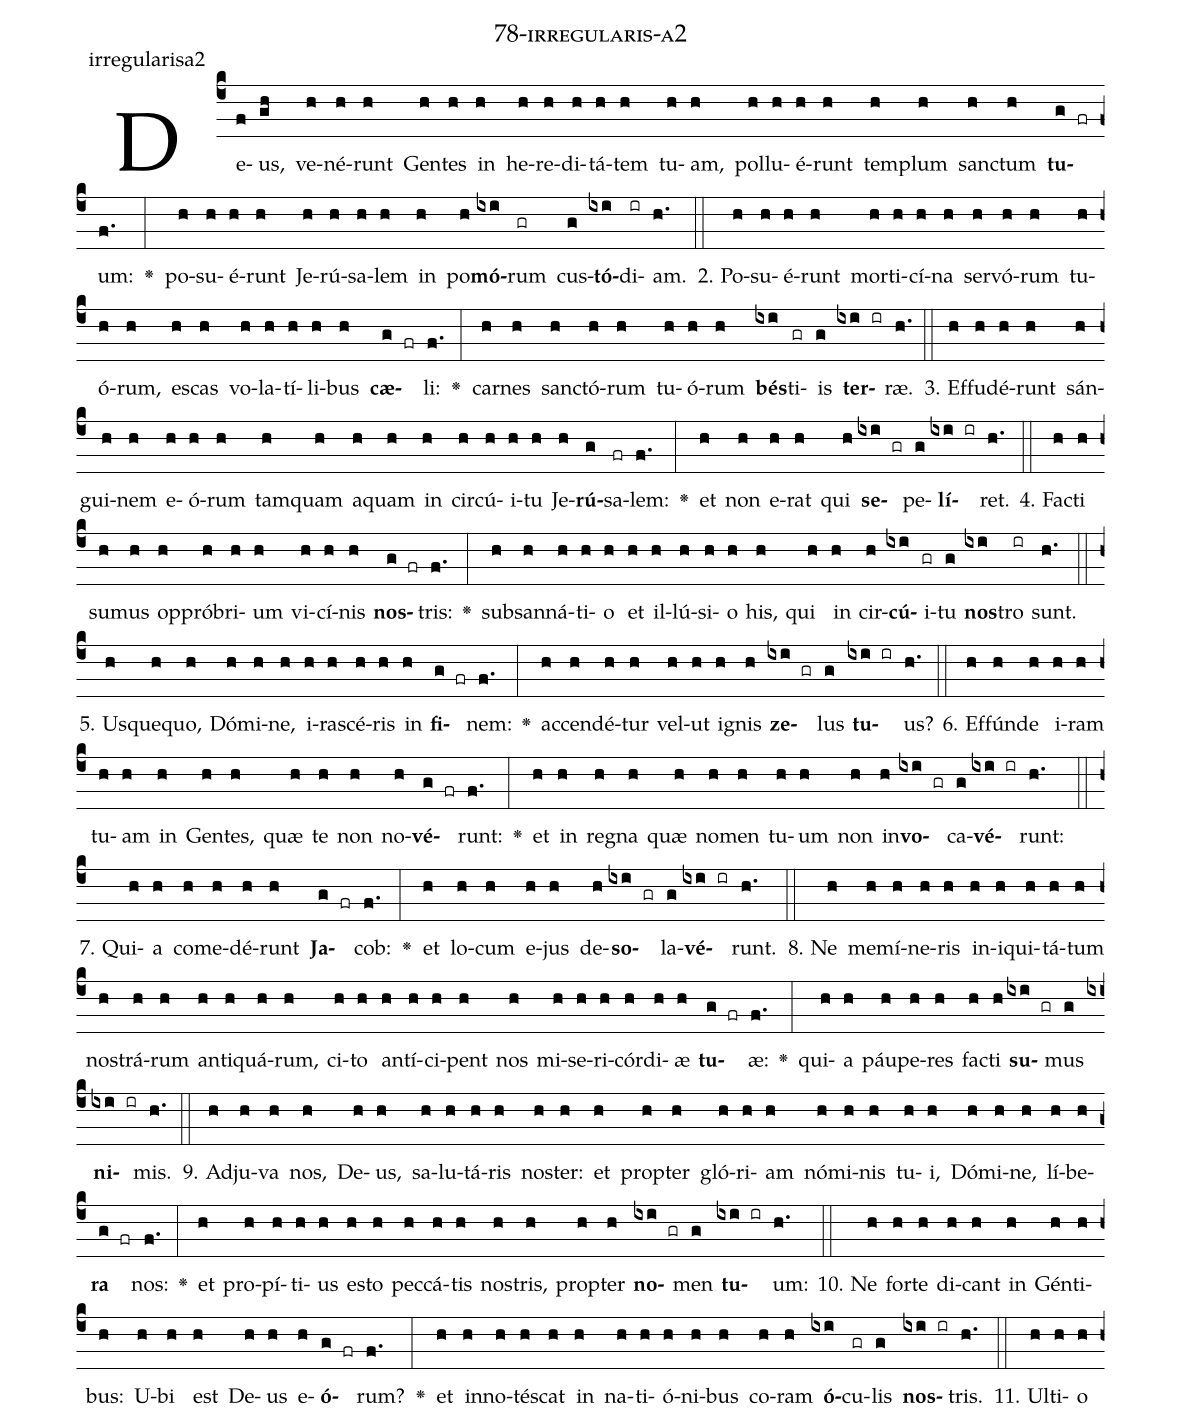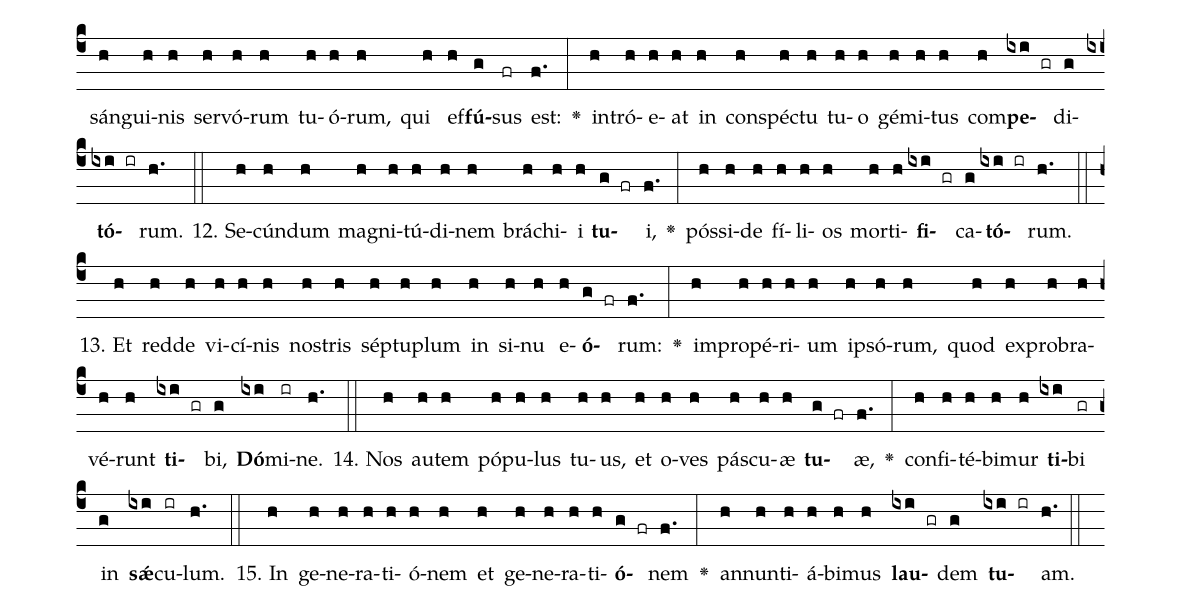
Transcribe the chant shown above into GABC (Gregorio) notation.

name: 78-irregularis-a2;
annotation: irregularisa2;
%%
(c4)De(f)us,(gh) ve(h)né(h)runt(h) Gen(h)tes(h) in(h) he(h)re(h)di(h)tá(h)tem(h) tu(h)am,(h) pol(h)lu(h)é(h)runt(h) tem(h)plum(h) sanc(h)tum(h) <b>tu</b>(g fr)um:(f.) <v>\greheightstar</v>(:) po(h)su(h)é(h)runt(h) Je(h)rú(h)sa(h)lem(h) in(h) po(h)<b>mó</b>(ixi)rum(gr) cus(g)<b>tó</b>(ixi)di(ir)am.(h.) (::)
2. Po(h)su(h)é(h)runt(h) mor(h)ti(h)cí(h)na(h) ser(h)vó(h)rum(h) tu(h)ó(h)rum,(h) es(h)cas(h) vo(h)la(h)tí(h)li(h)bus(h) <b>cæ</b>(g fr)li:(f.) <v>\greheightstar</v>(:) car(h)nes(h) sanc(h)tó(h)rum(h) tu(h)ó(h)rum(h) <b>bés</b>(ixi)ti(gr)is(g) <b>ter</b>(ixi ir)ræ.(h.) (::)
3. Ef(h)fu(h)dé(h)runt(h) sán(h)gui(h)nem(h) e(h)ó(h)rum(h) tam(h)quam(h) a(h)quam(h) in(h) cir(h)cú(h)i(h)tu(h) Je(h)<b>rú</b>(g)sa(fr)lem:(f.) <v>\greheightstar</v>(:) et(h) non(h) e(h)rat(h) qui(h) <b>se</b>(ixi gr)pe(g)<b>lí</b>(ixi ir)ret.(h.) (::)
4. Fac(h)ti(h) su(h)mus(h) op(h)pró(h)bri(h)um(h) vi(h)cí(h)nis(h) <b>nos</b>(g fr)tris:(f.) <v>\greheightstar</v>(:) sub(h)san(h)ná(h)ti(h)o(h) et(h) il(h)lú(h)si(h)o(h) his,(h) qui(h) in(h) cir(h)<b>cú</b>(ixi)i(gr)tu(g) <b>nos</b>(ixi)tro(ir) sunt.(h.) (::)
5. Us(h)que(h)quo,(h) Dó(h)mi(h)ne,(h) i(h)ra(h)scé(h)ris(h) in(h) <b>fi</b>(g fr)nem:(f.) <v>\greheightstar</v>(:) ac(h)cen(h)dé(h)tur(h) vel(h)ut(h) i(h)gnis(h) <b>ze</b>(ixi gr)lus(g) <b>tu</b>(ixi ir)us?(h.) (::)
6. Ef(h)fún(h)de(h) i(h)ram(h) tu(h)am(h) in(h) Gen(h)tes,(h) quæ(h) te(h) non(h) no(h)<b>vé</b>(g fr)runt:(f.) <v>\greheightstar</v>(:) et(h) in(h) re(h)gna(h) quæ(h) no(h)men(h) tu(h)um(h) non(h) in(h)<b>vo</b>(ixi gr)ca(g)<b>vé</b>(ixi ir)runt:(h.) (::)
7. Qui(h)a(h) com(h)e(h)dé(h)runt(h) <b>Ja</b>(g fr)cob:(f.) <v>\greheightstar</v>(:) et(h) lo(h)cum(h) e(h)jus(h) de(h)<b>so</b>(ixi gr)la(g)<b>vé</b>(ixi ir)runt.(h.) (::)
8. Ne(h) me(h)mí(h)ne(h)ris(h) in(h)i(h)qui(h)tá(h)tum(h) nos(h)trá(h)rum(h) an(h)ti(h)quá(h)rum,(h) ci(h)to(h) an(h)tí(h)ci(h)pent(h) nos(h) mi(h)se(h)ri(h)cór(h)di(h)æ(h) <b>tu</b>(g fr)æ:(f.) <v>\greheightstar</v>(:) qui(h)a(h) páu(h)pe(h)res(h) fac(h)ti(h) <b>su</b>(ixi gr)mus(g) <b>ni</b>(ixi ir)mis.(h.) (::)
9. Ad(h)ju(h)va(h) nos,(h) De(h)us,(h) sa(h)lu(h)tá(h)ris(h) nos(h)ter:(h) et(h) prop(h)ter(h) gló(h)ri(h)am(h) nó(h)mi(h)nis(h) tu(h)i,(h) Dó(h)mi(h)ne,(h) lí(h)be(h)<b>ra</b>(g fr) nos:(f.) <v>\greheightstar</v>(:) et(h) pro(h)pí(h)ti(h)us(h) es(h)to(h) pec(h)cá(h)tis(h) nos(h)tris,(h) prop(h)ter(h) <b>no</b>(ixi gr)men(g) <b>tu</b>(ixi ir)um:(h.) (::)
10. Ne(h) for(h)te(h) di(h)cant(h) in(h) Gén(h)ti(h)bus:(h) U(h)bi(h) est(h) De(h)us(h) e(h)<b>ó</b>(g fr)rum?(f.) <v>\greheightstar</v>(:) et(h) in(h)no(h)tés(h)cat(h) in(h) na(h)ti(h)ó(h)ni(h)bus(h) co(h)ram(h) <b>ó</b>(ixi)cu(gr)lis(g) <b>nos</b>(ixi ir)tris.(h.) (::)
11. Ul(h)ti(h)o(h) sán(h)gui(h)nis(h) ser(h)vó(h)rum(h) tu(h)ó(h)rum,(h) qui(h) ef(h)<b>fú</b>(g)sus(fr) est:(f.) <v>\greheightstar</v>(:) in(h)tró(h)e(h)at(h) in(h) con(h)spéc(h)tu(h) tu(h)o(h) gé(h)mi(h)tus(h) com(h)<b>pe</b>(ixi gr)di(g)<b>tó</b>(ixi ir)rum.(h.) (::)
12. Se(h)cún(h)dum(h) ma(h)gni(h)tú(h)di(h)nem(h) brá(h)chi(h)i(h) <b>tu</b>(g fr)i,(f.) <v>\greheightstar</v>(:) pós(h)si(h)de(h) fí(h)li(h)os(h) mor(h)ti(h)<b>fi</b>(ixi gr)ca(g)<b>tó</b>(ixi ir)rum.(h.) (::)
13. Et(h) red(h)de(h) vi(h)cí(h)nis(h) nos(h)tris(h) sép(h)tu(h)plum(h) in(h) si(h)nu(h) e(h)<b>ó</b>(g fr)rum:(f.) <v>\greheightstar</v>(:) im(h)pro(h)pé(h)ri(h)um(h) ip(h)só(h)rum,(h) quod(h) ex(h)pro(h)bra(h)vé(h)runt(h) <b>ti</b>(ixi gr)bi,(g) <b>Dó</b>(ixi)mi(ir)ne.(h.) (::)
14. Nos(h) au(h)tem(h) pó(h)pu(h)lus(h) tu(h)us,(h) et(h) o(h)ves(h) pás(h)cu(h)æ(h) <b>tu</b>(g fr)æ,(f.) <v>\greheightstar</v>(:) con(h)fi(h)té(h)bi(h)mur(h) <b>ti</b>(ixi)bi(gr) in(g) <b>sǽ</b>(ixi)cu(ir)lum.(h.) (::)
15. In(h) ge(h)ne(h)ra(h)ti(h)ó(h)nem(h) et(h) ge(h)ne(h)ra(h)ti(h)<b>ó</b>(g fr)nem(f.) <v>\greheightstar</v>(:) an(h)nun(h)ti(h)á(h)bi(h)mus(h) <b>lau</b>(ixi gr)dem(g) <b>tu</b>(ixi ir)am.(h.) (::)
